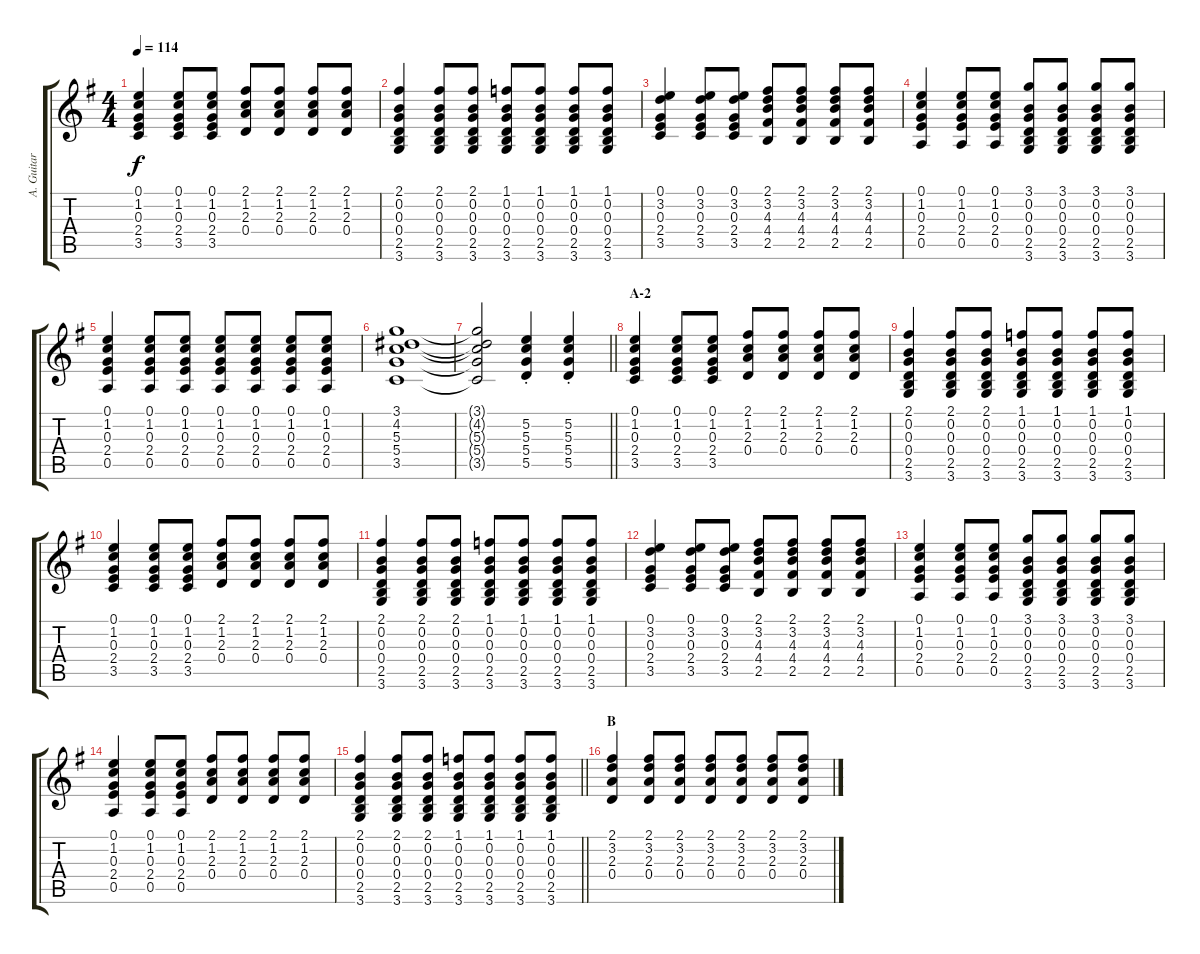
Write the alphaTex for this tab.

\track ("A. Guitar II" "A. Guitar ") {instrument acousticguitarsteel}
\staff {score tabs}
\tuning (E4 B3 G3 D3 A2 E2) {hide}
\ts (4 4)
\tempo 114
\clef g2
\ks g
(0.1 1.2 0.3 2.4 3.5).4{dy f} (0.1 1.2 0.3 2.4 3.5).8 (0.1 1.2 0.3 2.4 3.5).8 (2.1 1.2 2.3 0.4).8 (2.1 1.2 2.3 0.4).8 (2.1 1.2 2.3 0.4).8 (2.1 1.2 2.3 0.4).8 |
(2.1 0.2 0.3 0.4 2.5 3.6).4 (2.1 0.2 0.3 0.4 2.5 3.6).8 (2.1 0.2 0.3 0.4 2.5 3.6).8 (1.1 0.2 0.3 0.4 2.5 3.6).8 (1.1 0.2 0.3 0.4 2.5 3.6).8 (1.1 0.2 0.3 0.4 2.5 3.6).8 (1.1 0.2 0.3 0.4 2.5 3.6).8 |
(0.1 3.2 0.3 2.4 3.5).4 (0.1 3.2 0.3 2.4 3.5).8 (0.1 3.2 0.3 2.4 3.5).8 (2.1 3.2 4.3 4.4 2.5).8 (2.1 3.2 4.3 4.4 2.5).8 (2.1 3.2 4.3 4.4 2.5).8 (2.1 3.2 4.3 4.4 2.5).8 |
(0.1 1.2 0.3 2.4 0.5).4 (0.1 1.2 0.3 2.4 0.5).8 (0.1 1.2 0.3 2.4 0.5).8 (3.1 0.2 0.3 0.4 2.5 3.6).8 (3.1 0.2 0.3 0.4 2.5 3.6).8 (3.1 0.2 0.3 0.4 2.5 3.6).8 (3.1 0.2 0.3 0.4 2.5 3.6).8 |
(0.1 1.2 0.3 2.4 0.5).4 (0.1 1.2 0.3 2.4 0.5).8 (0.1 1.2 0.3 2.4 0.5).8 (0.1 1.2 0.3 2.4 0.5).8 (0.1 1.2 0.3 2.4 0.5).8 (0.1 1.2 0.3 2.4 0.5).8 (0.1 1.2 0.3 2.4 0.5).8 |
(3.1 4.2 5.3 5.4 3.5).1 |
\barLineRight lightlight
(3.1{t} 4.2{t} 5.3{t} 5.4{t} 3.5{t}).2 (5.2{st} 5.3{st} 5.4{st} 5.5{st}).4 (5.2{st} 5.3{st} 5.4{st} 5.5{st}).4 |
\section ("" "A-2")
(0.1 1.2 0.3 2.4 3.5).4 (0.1 1.2 0.3 2.4 3.5).8 (0.1 1.2 0.3 2.4 3.5).8 (2.1 1.2 2.3 0.4).8 (2.1 1.2 2.3 0.4).8 (2.1 1.2 2.3 0.4).8 (2.1 1.2 2.3 0.4).8 |
(2.1 0.2 0.3 0.4 2.5 3.6).4 (2.1 0.2 0.3 0.4 2.5 3.6).8 (2.1 0.2 0.3 0.4 2.5 3.6).8 (1.1 0.2 0.3 0.4 2.5 3.6).8 (1.1 0.2 0.3 0.4 2.5 3.6).8 (1.1 0.2 0.3 0.4 2.5 3.6).8 (1.1 0.2 0.3 0.4 2.5 3.6).8 |
(0.1 1.2 0.3 2.4 3.5).4 (0.1 1.2 0.3 2.4 3.5).8 (0.1 1.2 0.3 2.4 3.5).8 (2.1 1.2 2.3 0.4).8 (2.1 1.2 2.3 0.4).8 (2.1 1.2 2.3 0.4).8 (2.1 1.2 2.3 0.4).8 |
(2.1 0.2 0.3 0.4 2.5 3.6).4 (2.1 0.2 0.3 0.4 2.5 3.6).8 (2.1 0.2 0.3 0.4 2.5 3.6).8 (1.1 0.2 0.3 0.4 2.5 3.6).8 (1.1 0.2 0.3 0.4 2.5 3.6).8 (1.1 0.2 0.3 0.4 2.5 3.6).8 (1.1 0.2 0.3 0.4 2.5 3.6).8 |
(0.1 3.2 0.3 2.4 3.5).4 (0.1 3.2 0.3 2.4 3.5).8 (0.1 3.2 0.3 2.4 3.5).8 (2.1 3.2 4.3 4.4 2.5).8 (2.1 3.2 4.3 4.4 2.5).8 (2.1 3.2 4.3 4.4 2.5).8 (2.1 3.2 4.3 4.4 2.5).8 |
(0.1 1.2 0.3 2.4 0.5).4 (0.1 1.2 0.3 2.4 0.5).8 (0.1 1.2 0.3 2.4 0.5).8 (3.1 0.2 0.3 0.4 2.5 3.6).8 (3.1 0.2 0.3 0.4 2.5 3.6).8 (3.1 0.2 0.3 0.4 2.5 3.6).8 (3.1 0.2 0.3 0.4 2.5 3.6).8 |
(0.1 1.2 0.3 2.4 0.5).4 (0.1 1.2 0.3 2.4 0.5).8 (0.1 1.2 0.3 2.4 0.5).8 (2.1 1.2 2.3 0.4).8 (2.1 1.2 2.3 0.4).8 (2.1 1.2 2.3 0.4).8 (2.1 1.2 2.3 0.4).8 |
\barLineRight lightlight
(2.1 0.2 0.3 0.4 2.5 3.6).4 (2.1 0.2 0.3 0.4 2.5 3.6).8 (2.1 0.2 0.3 0.4 2.5 3.6).8 (1.1 0.2 0.3 0.4 2.5 3.6).8 (1.1 0.2 0.3 0.4 2.5 3.6).8 (1.1 0.2 0.3 0.4 2.5 3.6).8 (1.1 0.2 0.3 0.4 2.5 3.6).8 |
\section ("" "B")
(2.1 3.2 2.3 0.4).4 (2.1 3.2 2.3 0.4).8 (2.1 3.2 2.3 0.4).8 (2.1 3.2 2.3 0.4).8 (2.1 3.2 2.3 0.4).8 (2.1 3.2 2.3 0.4).8 (2.1 3.2 2.3 0.4).8
